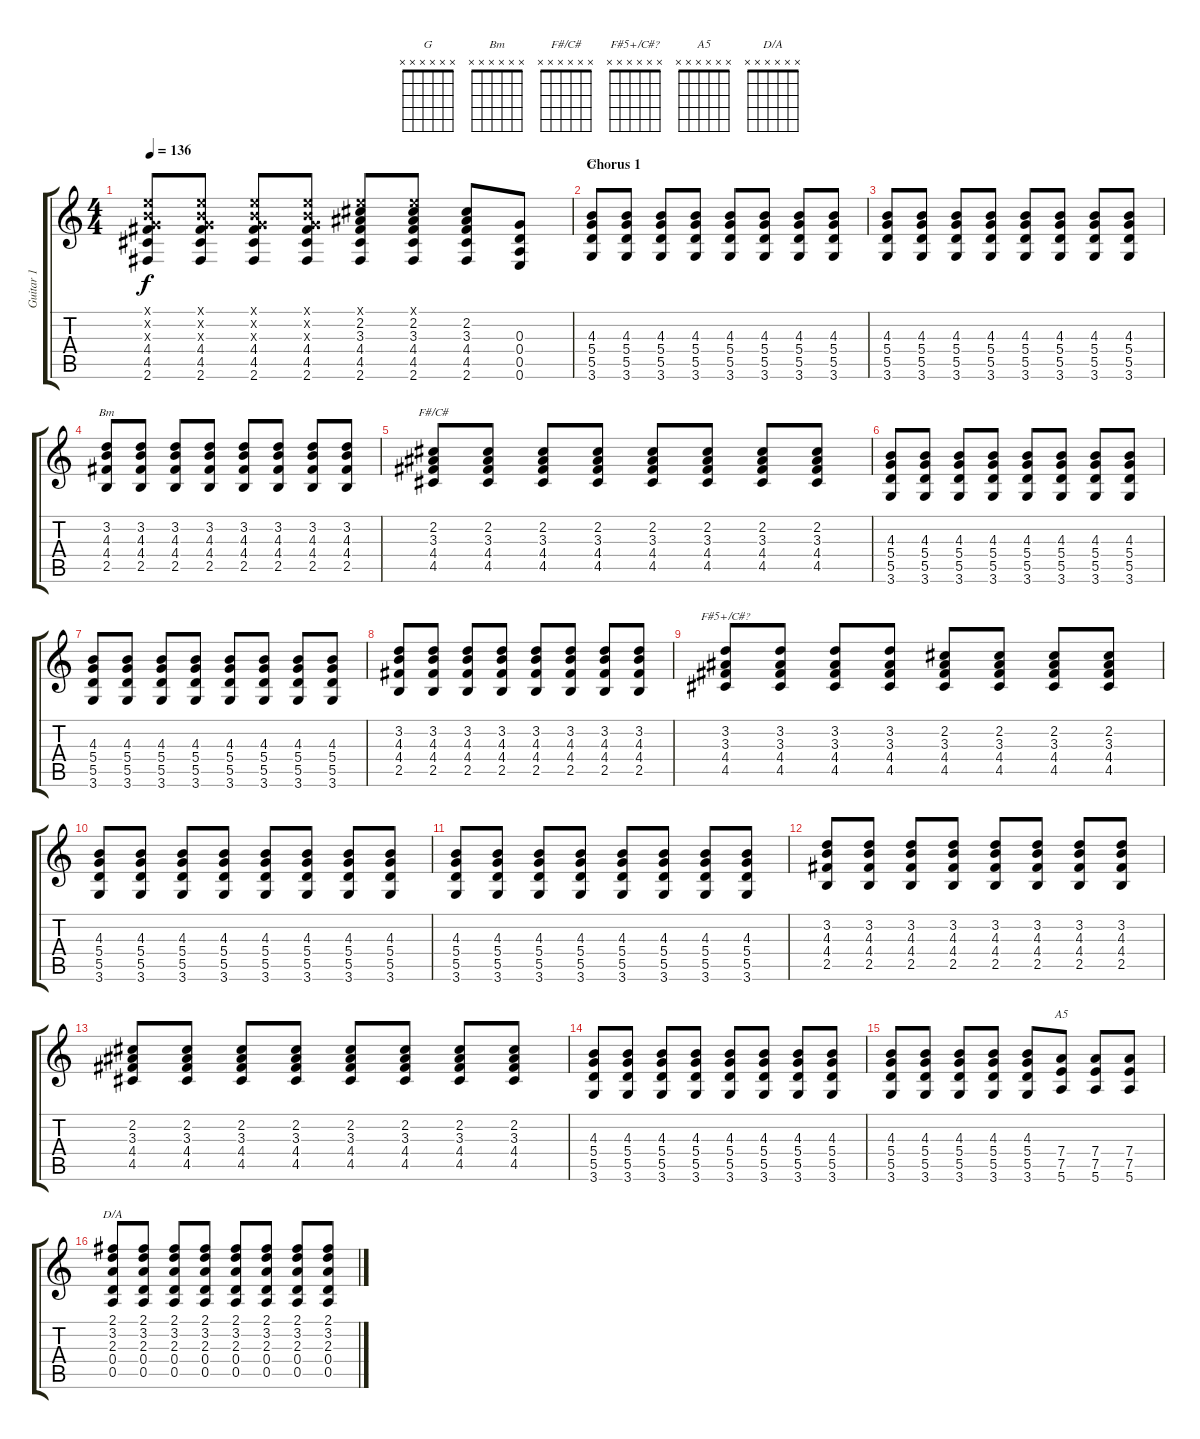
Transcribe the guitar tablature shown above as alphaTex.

\track ("Guitar 1" "Guitar 1") {instrument distortionguitar}
\staff {score tabs}
\tuning (E4 B3 G3 D3 A2 E2) {hide}
\chord ("G" x x x x x x) {firstfret 0}
\chord ("Bm" x x x x x x) {firstfret 0}
\chord ("F#/C#" x x x x x x) {firstfret 0}
\chord ("F#5+/C#?" x x x x x x) {firstfret 0}
\chord ("A5" x x x x x x) {firstfret 0}
\chord ("D/A" x x x x x x) {firstfret 0}
\ts (4 4)
\tempo 136
\clef g2
\ks c
(0.1{x} 0.2{x} 0.3{x} 4.4 4.5 2.6).8{dy f} (0.1{x} 0.2{x} 0.3{x} 4.4 4.5 2.6).8 (0.1{x} 0.2{x} 0.3{x} 4.4 4.5 2.6).8 (0.1{x} 0.2{x} 0.3{x} 4.4 4.5 2.6).8 (0.1{x} 2.2 3.3 4.4 4.5 2.6).8 (0.1{x} 2.2 3.3 4.4 4.5 2.6).8 (2.2 3.3 4.4 4.5 2.6).8 (0.3 0.4 0.5 0.6).8 |
\section ("" "Chorus 1")
(4.3 5.4 5.5 3.6).8{ch "G"} (4.3 5.4 5.5 3.6).8 (4.3 5.4 5.5 3.6).8 (4.3 5.4 5.5 3.6).8 (4.3 5.4 5.5 3.6).8 (4.3 5.4 5.5 3.6).8 (4.3 5.4 5.5 3.6).8 (4.3 5.4 5.5 3.6).8 |
(4.3 5.4 5.5 3.6).8 (4.3 5.4 5.5 3.6).8 (4.3 5.4 5.5 3.6).8 (4.3 5.4 5.5 3.6).8 (4.3 5.4 5.5 3.6).8 (4.3 5.4 5.5 3.6).8 (4.3 5.4 5.5 3.6).8 (4.3 5.4 5.5 3.6).8 |
(3.2 4.3 4.4 2.5).8{ch "Bm"} (3.2 4.3 4.4 2.5).8 (3.2 4.3 4.4 2.5).8 (3.2 4.3 4.4 2.5).8 (3.2 4.3 4.4 2.5).8 (3.2 4.3 4.4 2.5).8 (3.2 4.3 4.4 2.5).8 (3.2 4.3 4.4 2.5).8 |
(2.2 3.3 4.4 4.5).8{ch "F#/C#"} (2.2 3.3 4.4 4.5).8 (2.2 3.3 4.4 4.5).8 (2.2 3.3 4.4 4.5).8 (2.2 3.3 4.4 4.5).8 (2.2 3.3 4.4 4.5).8 (2.2 3.3 4.4 4.5).8 (2.2 3.3 4.4 4.5).8 |
(4.3 5.4 5.5 3.6).8 (4.3 5.4 5.5 3.6).8 (4.3 5.4 5.5 3.6).8 (4.3 5.4 5.5 3.6).8 (4.3 5.4 5.5 3.6).8 (4.3 5.4 5.5 3.6).8 (4.3 5.4 5.5 3.6).8 (4.3 5.4 5.5 3.6).8 |
(4.3 5.4 5.5 3.6).8 (4.3 5.4 5.5 3.6).8 (4.3 5.4 5.5 3.6).8 (4.3 5.4 5.5 3.6).8 (4.3 5.4 5.5 3.6).8 (4.3 5.4 5.5 3.6).8 (4.3 5.4 5.5 3.6).8 (4.3 5.4 5.5 3.6).8 |
(3.2 4.3 4.4 2.5).8 (3.2 4.3 4.4 2.5).8 (3.2 4.3 4.4 2.5).8 (3.2 4.3 4.4 2.5).8 (3.2 4.3 4.4 2.5).8 (3.2 4.3 4.4 2.5).8 (3.2 4.3 4.4 2.5).8 (3.2 4.3 4.4 2.5).8 |
(3.2 3.3 4.4 4.5).8{ch "F#5+/C#?"} (3.2 3.3 4.4 4.5).8 (3.2 3.3 4.4 4.5).8 (3.2 3.3 4.4 4.5).8 (2.2 3.3 4.4 4.5).8 (2.2 3.3 4.4 4.5).8 (2.2 3.3 4.4 4.5).8 (2.2 3.3 4.4 4.5).8 |
(4.3 5.4 5.5 3.6).8 (4.3 5.4 5.5 3.6).8 (4.3 5.4 5.5 3.6).8 (4.3 5.4 5.5 3.6).8 (4.3 5.4 5.5 3.6).8 (4.3 5.4 5.5 3.6).8 (4.3 5.4 5.5 3.6).8 (4.3 5.4 5.5 3.6).8 |
(4.3 5.4 5.5 3.6).8 (4.3 5.4 5.5 3.6).8 (4.3 5.4 5.5 3.6).8 (4.3 5.4 5.5 3.6).8 (4.3 5.4 5.5 3.6).8 (4.3 5.4 5.5 3.6).8 (4.3 5.4 5.5 3.6).8 (4.3 5.4 5.5 3.6).8 |
(3.2 4.3 4.4 2.5).8 (3.2 4.3 4.4 2.5).8 (3.2 4.3 4.4 2.5).8 (3.2 4.3 4.4 2.5).8 (3.2 4.3 4.4 2.5).8 (3.2 4.3 4.4 2.5).8 (3.2 4.3 4.4 2.5).8 (3.2 4.3 4.4 2.5).8 |
(2.2 3.3 4.4 4.5).8 (2.2 3.3 4.4 4.5).8 (2.2 3.3 4.4 4.5).8 (2.2 3.3 4.4 4.5).8 (2.2 3.3 4.4 4.5).8 (2.2 3.3 4.4 4.5).8 (2.2 3.3 4.4 4.5).8 (2.2 3.3 4.4 4.5).8 |
(4.3 5.4 5.5 3.6).8 (4.3 5.4 5.5 3.6).8 (4.3 5.4 5.5 3.6).8 (4.3 5.4 5.5 3.6).8 (4.3 5.4 5.5 3.6).8 (4.3 5.4 5.5 3.6).8 (4.3 5.4 5.5 3.6).8 (4.3 5.4 5.5 3.6).8 |
(4.3 5.4 5.5 3.6).8 (4.3 5.4 5.5 3.6).8 (4.3 5.4 5.5 3.6).8 (4.3 5.4 5.5 3.6).8 (4.3 5.4 5.5 3.6).8 (7.4 7.5 5.6).8{ch "A5"} (7.4 7.5 5.6).8 (7.4 7.5 5.6).8 |
(2.1 3.2 2.3 0.4 0.5).8{ch "D/A"} (2.1 3.2 2.3 0.4 0.5).8 (2.1 3.2 2.3 0.4 0.5).8 (2.1 3.2 2.3 0.4 0.5).8 (2.1 3.2 2.3 0.4 0.5).8 (2.1 3.2 2.3 0.4 0.5).8 (2.1 3.2 2.3 0.4 0.5).8 (2.1 3.2 2.3 0.4 0.5).8
